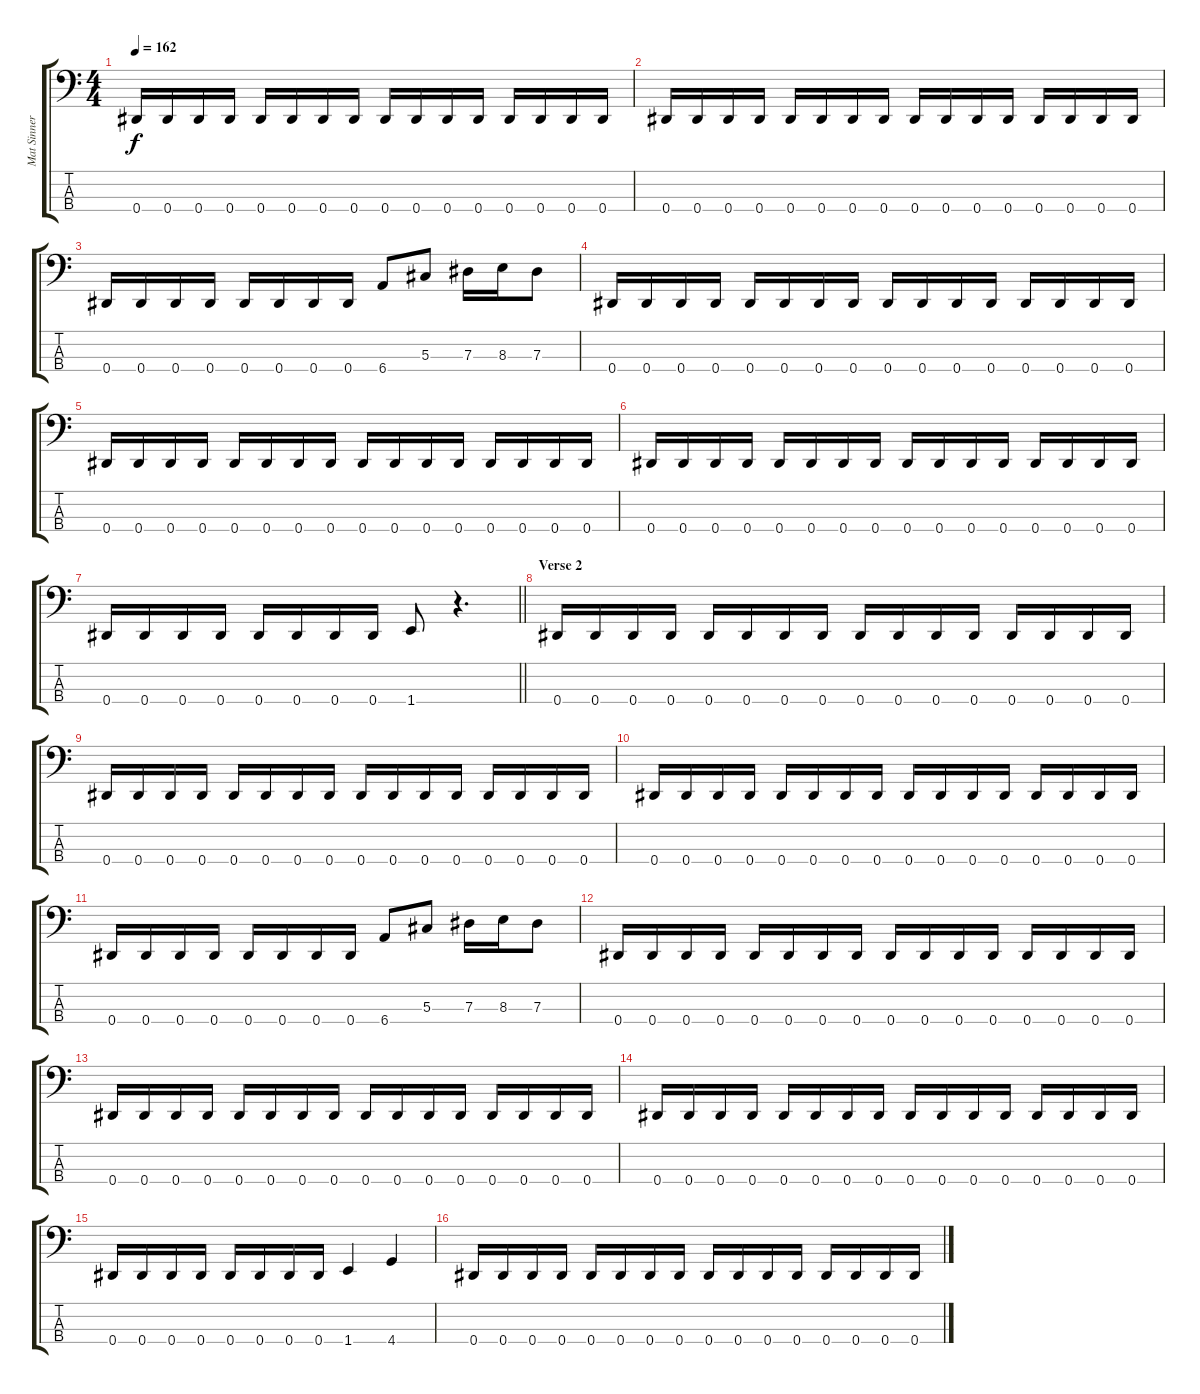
\track ("Mat Sinner" "Mat Sinner") {instrument electricbasspick}
\staff {score tabs}
\tuning (Gb2 Db2 Ab1 Eb1) {hide}
\ts (4 4)
\tempo 162
\clef f4
\ks c
0.4.16{dy f} 0.4.16 0.4.16 0.4.16 0.4.16 0.4.16 0.4.16 0.4.16 0.4.16 0.4.16 0.4.16 0.4.16 0.4.16 0.4.16 0.4.16 0.4.16 |
0.4.16 0.4.16 0.4.16 0.4.16 0.4.16 0.4.16 0.4.16 0.4.16 0.4.16 0.4.16 0.4.16 0.4.16 0.4.16 0.4.16 0.4.16 0.4.16 |
0.4.16 0.4.16 0.4.16 0.4.16 0.4.16 0.4.16 0.4.16 0.4.16 6.4.8 5.3.8 7.3.16 8.3.16 7.3.8 |
0.4.16 0.4.16 0.4.16 0.4.16 0.4.16 0.4.16 0.4.16 0.4.16 0.4.16 0.4.16 0.4.16 0.4.16 0.4.16 0.4.16 0.4.16 0.4.16 |
0.4.16 0.4.16 0.4.16 0.4.16 0.4.16 0.4.16 0.4.16 0.4.16 0.4.16 0.4.16 0.4.16 0.4.16 0.4.16 0.4.16 0.4.16 0.4.16 |
0.4.16 0.4.16 0.4.16 0.4.16 0.4.16 0.4.16 0.4.16 0.4.16 0.4.16 0.4.16 0.4.16 0.4.16 0.4.16 0.4.16 0.4.16 0.4.16 |
\barLineRight lightlight
0.4.16 0.4.16 0.4.16 0.4.16 0.4.16 0.4.16 0.4.16 0.4.16 1.4.8 r.4{d} |
\section ("" "Verse 2")
0.4.16 0.4.16 0.4.16 0.4.16 0.4.16 0.4.16 0.4.16 0.4.16 0.4.16 0.4.16 0.4.16 0.4.16 0.4.16 0.4.16 0.4.16 0.4.16 |
0.4.16 0.4.16 0.4.16 0.4.16 0.4.16 0.4.16 0.4.16 0.4.16 0.4.16 0.4.16 0.4.16 0.4.16 0.4.16 0.4.16 0.4.16 0.4.16 |
0.4.16 0.4.16 0.4.16 0.4.16 0.4.16 0.4.16 0.4.16 0.4.16 0.4.16 0.4.16 0.4.16 0.4.16 0.4.16 0.4.16 0.4.16 0.4.16 |
0.4.16 0.4.16 0.4.16 0.4.16 0.4.16 0.4.16 0.4.16 0.4.16 6.4.8 5.3.8 7.3.16 8.3.16 7.3.8 |
0.4.16 0.4.16 0.4.16 0.4.16 0.4.16 0.4.16 0.4.16 0.4.16 0.4.16 0.4.16 0.4.16 0.4.16 0.4.16 0.4.16 0.4.16 0.4.16 |
0.4.16 0.4.16 0.4.16 0.4.16 0.4.16 0.4.16 0.4.16 0.4.16 0.4.16 0.4.16 0.4.16 0.4.16 0.4.16 0.4.16 0.4.16 0.4.16 |
0.4.16 0.4.16 0.4.16 0.4.16 0.4.16 0.4.16 0.4.16 0.4.16 0.4.16 0.4.16 0.4.16 0.4.16 0.4.16 0.4.16 0.4.16 0.4.16 |
0.4.16 0.4.16 0.4.16 0.4.16 0.4.16 0.4.16 0.4.16 0.4.16 1.4.4 4.4.4 |
0.4.16 0.4.16 0.4.16 0.4.16 0.4.16 0.4.16 0.4.16 0.4.16 0.4.16 0.4.16 0.4.16 0.4.16 0.4.16 0.4.16 0.4.16 0.4.16
